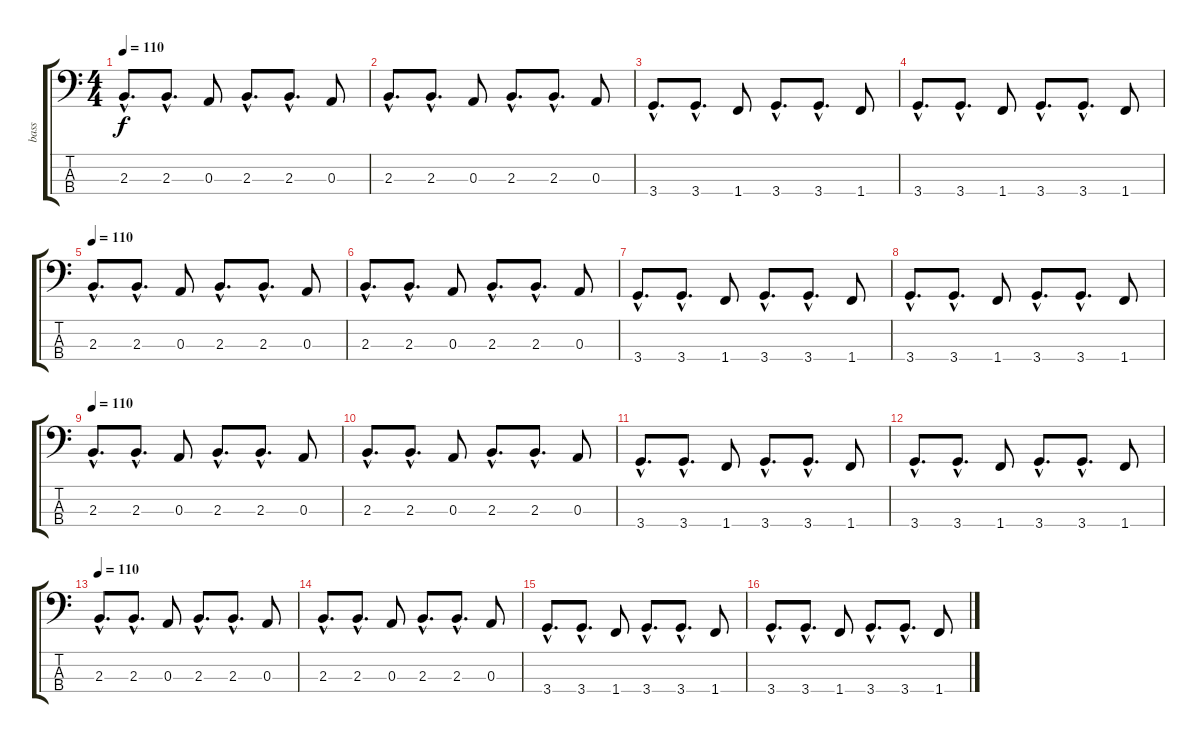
\track ("bass" "bass") {instrument electricbassfinger}
\staff {score tabs}
\tuning (G2 D2 A1 E1) {hide}
\ts (4 4)
\tempo 110
\clef f4
\ks c
2.3{hac}.8{d dy f} 2.3{hac}.8{d} 0.3.8 2.3{hac}.8{d} 2.3{hac}.8{d} 0.3.8 |
2.3{hac}.8{d} 2.3{hac}.8{d} 0.3.8 2.3{hac}.8{d} 2.3{hac}.8{d} 0.3.8 |
3.4{hac}.8{d} 3.4{hac}.8{d} 1.4.8 3.4{hac}.8{d} 3.4{hac}.8{d} 1.4.8 |
3.4{hac}.8{d} 3.4{hac}.8{d} 1.4.8 3.4{hac}.8{d} 3.4{hac}.8{d} 1.4.8 |
\tempo 110
2.3{hac}.8{d} 2.3{hac}.8{d} 0.3.8 2.3{hac}.8{d} 2.3{hac}.8{d} 0.3.8 |
2.3{hac}.8{d} 2.3{hac}.8{d} 0.3.8 2.3{hac}.8{d} 2.3{hac}.8{d} 0.3.8 |
3.4{hac}.8{d} 3.4{hac}.8{d} 1.4.8 3.4{hac}.8{d} 3.4{hac}.8{d} 1.4.8 |
3.4{hac}.8{d} 3.4{hac}.8{d} 1.4.8 3.4{hac}.8{d} 3.4{hac}.8{d} 1.4.8 |
\tempo 110
2.3{hac}.8{d} 2.3{hac}.8{d} 0.3.8 2.3{hac}.8{d} 2.3{hac}.8{d} 0.3.8 |
2.3{hac}.8{d} 2.3{hac}.8{d} 0.3.8 2.3{hac}.8{d} 2.3{hac}.8{d} 0.3.8 |
3.4{hac}.8{d} 3.4{hac}.8{d} 1.4.8 3.4{hac}.8{d} 3.4{hac}.8{d} 1.4.8 |
3.4{hac}.8{d} 3.4{hac}.8{d} 1.4.8 3.4{hac}.8{d} 3.4{hac}.8{d} 1.4.8 |
\tempo 110
2.3{hac}.8{d} 2.3{hac}.8{d} 0.3.8 2.3{hac}.8{d} 2.3{hac}.8{d} 0.3.8 |
2.3{hac}.8{d} 2.3{hac}.8{d} 0.3.8 2.3{hac}.8{d} 2.3{hac}.8{d} 0.3.8 |
3.4{hac}.8{d} 3.4{hac}.8{d} 1.4.8 3.4{hac}.8{d} 3.4{hac}.8{d} 1.4.8 |
3.4{hac}.8{d} 3.4{hac}.8{d} 1.4.8 3.4{hac}.8{d} 3.4{hac}.8{d} 1.4.8
